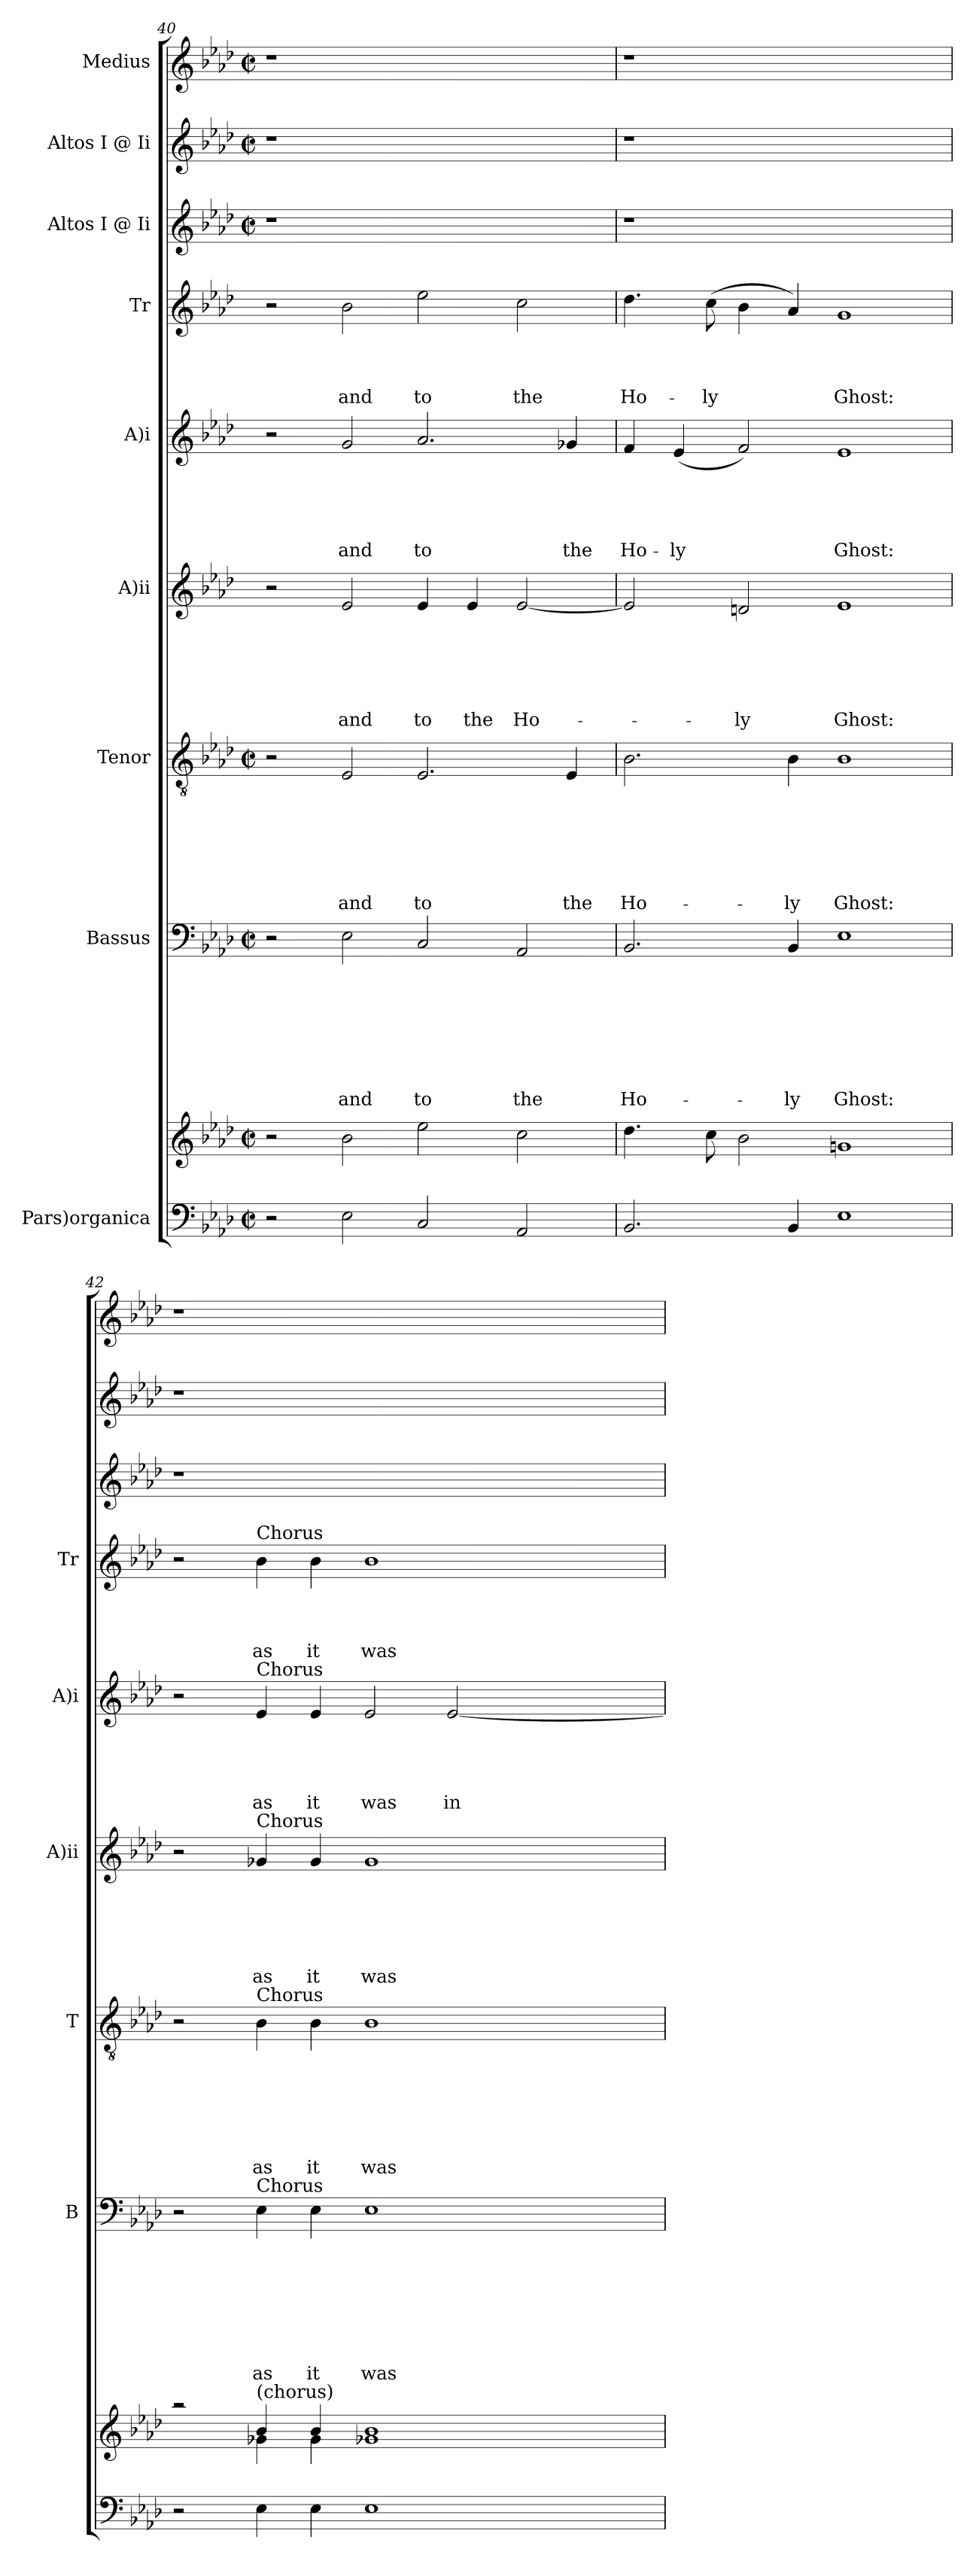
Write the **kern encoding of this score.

**kern	**kern	**kern	**text	**text	**text	**text	**text	**text	**text	**text	**kern	**text	**text	**text	**text	**text	**text	**text	**kern	**text	**text	**text	**text	**text	**text	**kern	**text	**text	**text	**text	**text	**kern	**text	**text	**text	**text	**kern	**kern	**kern
*part9	*part9	*part8	*part8	*part8	*part8	*part8	*part8	*part8	*part8	*part8	*part7	*part7	*part7	*part7	*part7	*part7	*part7	*part7	*part6	*part6	*part6	*part6	*part6	*part6	*part6	*part5	*part5	*part5	*part5	*part5	*part5	*part4	*part4	*part4	*part4	*part4	*part3	*part2	*part1
*staff10	*staff9	*staff8	*staff8	*staff8	*staff8	*staff8	*staff8	*staff8	*staff8	*staff8	*staff7	*staff7	*staff7	*staff7	*staff7	*staff7	*staff7	*staff7	*staff6	*staff6	*staff6	*staff6	*staff6	*staff6	*staff6	*staff5	*staff5	*staff5	*staff5	*staff5	*staff5	*staff4	*staff4	*staff4	*staff4	*staff4	*staff3	*staff2	*staff1
*I"Pars)organica	*	*I"Bassus	*	*	*	*	*	*	*	*	*I"Tenor	*	*	*	*	*	*	*	*I"A)ii	*	*	*	*	*	*	*I"A)i	*	*	*	*	*	*I"Tr	*	*	*	*	*I"Altos I @ Ii	*I"Altos I @ Ii	*I"Medius
*	*	*I'B	*	*	*	*	*	*	*	*	*I'T	*	*	*	*	*	*	*	*I'A)ii	*	*	*	*	*	*	*I'A)i	*	*	*	*	*	*I'Tr	*	*	*	*	*	*	*
!!LO:LB:g=z
*clefF4	*clefG2	*clefF4	*	*	*	*	*	*	*	*	*clefGv2	*	*	*	*	*	*	*	*clefG2	*	*	*	*	*	*	*clefG2	*	*	*	*	*	*clefG2	*	*	*	*	*clefG2	*clefG2	*clefG2
*k[b-e-a-d-]	*k[b-e-a-d-]	*k[b-e-a-d-]	*	*	*	*	*	*	*	*	*k[b-e-a-d-]	*	*	*	*	*	*	*	*k[b-e-a-d-]	*	*	*	*	*	*	*k[b-e-a-d-]	*	*	*	*	*	*k[b-e-a-d-]	*	*	*	*	*k[b-e-a-d-]	*k[b-e-a-d-]	*k[b-e-a-d-]
*A-:	*A-:	*A-:	*	*	*	*	*	*	*	*	*A-:	*	*	*	*	*	*	*	*A-:	*	*	*	*	*	*	*A-:	*	*	*	*	*	*A-:	*	*	*	*	*A-:	*A-:	*A-:
*M2/2	*M2/2	*M2/2	*	*	*	*	*	*	*	*	*M2/2	*	*	*	*	*	*	*	*	*	*	*	*	*	*	*	*	*	*	*	*	*	*	*	*	*	*M2/2	*M2/2	*M2/2
*met(c|)	*met(c|)	*met(c|)	*	*	*	*	*	*	*	*	*met(c|)	*	*	*	*	*	*	*	*	*	*	*	*	*	*	*	*	*	*	*	*	*	*	*	*	*	*met(c|)	*met(c|)	*met(c|)
=40	=40	=40	=40	=40	=40	=40	=40	=40	=40	=40	=40	=40	=40	=40	=40	=40	=40	=40	=40	=40	=40	=40	=40	=40	=40	=40	=40	=40	=40	=40	=40	=40	=40	=40	=40	=40	=40	=40	=40
2r	2r	2r	.	.	.	.	.	.	.	.	2r	.	.	.	.	.	.	.	2r	.	.	.	.	.	.	2r	.	.	.	.	.	2r	.	.	.	.	1r	1r	1r
!	!	!	!	!	!	!	!	!	!	!LO:LY:b	!	!	!	!	!	!	!	!LO:LY:b	!	!	!	!	!	!	!LO:LY:b	!	!	!	!	!	!LO:LY:b	!	!	!	!	!LO:LY:b	!	!	!
2E-\	2b-\	2E-\	.	.	.	.	.	.	.	and	2E-/	.	.	.	.	.	.	and	2e-/	.	.	.	.	.	and	2g/	.	.	.	.	and	2b-\	.	.	.	and	.	.	.
!	!	!	!	!	!	!	!	!	!	!LO:LY:b	!	!	!	!	!	!	!	!LO:LY:b	!	!	!	!	!	!	!LO:LY:b	!	!	!	!	!	!LO:LY:b	!	!	!	!	!LO:LY:b	!	!	!
2C/	2ee-\	2C/	.	.	.	.	.	.	.	to	2.E-/	.	.	.	.	.	.	to	4e-/	.	.	.	.	.	to	2.a-/	.	.	.	.	to	2ee-\	.	.	.	to	1ryy	1ryy	1ryy
!	!	!	!	!	!	!	!	!	!	!	!	!	!	!	!	!	!	!	!	!	!	!	!	!	!LO:LY:b	!	!	!	!	!	!	!	!	!	!	!	!	!	!
.	.	.	.	.	.	.	.	.	.	.	.	.	.	.	.	.	.	.	4e-/	.	.	.	.	.	the	.	.	.	.	.	.	.	.	.	.	.	.	.	.
!	!	!	!	!	!	!	!	!	!	!LO:LY:b	!	!	!	!	!	!	!	!	!	!	!	!	!	!	!LO:LY:b	!	!	!	!	!	!	!	!	!	!	!LO:LY:b	!	!	!
2AA-/	2cc\	2AA-/	.	.	.	.	.	.	.	the	.	.	.	.	.	.	.	.	[<2e-/	.	.	.	.	.	Ho-	.	.	.	.	.	.	2cc\	.	.	.	the	.	.	.
!	!	!	!	!	!	!	!	!	!	!	!	!	!	!	!	!	!	!LO:LY:b	!	!	!	!	!	!	!	!	!	!	!	!	!LO:LY:b	!	!	!	!	!	!	!	!
.	.	.	.	.	.	.	.	.	.	.	4E-/	.	.	.	.	.	.	the	.	.	.	.	.	.	.	4g-X/	.	.	.	.	the	.	.	.	.	.	.	.	.
=41	=41	=41	=41	=41	=41	=41	=41	=41	=41	=41	=41	=41	=41	=41	=41	=41	=41	=41	=41	=41	=41	=41	=41	=41	=41	=41	=41	=41	=41	=41	=41	=41	=41	=41	=41	=41	=41	=41	=41
!	!	!	!	!	!	!	!	!	!	!LO:LY:b	!	!	!	!	!	!	!	!LO:LY:b	!	!	!	!	!	!	!	!	!	!	!	!	!LO:LY:b	!	!	!	!	!LO:LY:b	!	!	!
2.BB-/	4.dd-\	2.BB-/	.	.	.	.	.	.	.	Ho-	2.B-\	.	.	.	.	.	.	Ho-	2e-/]	.	.	.	.	.	.	4f/	.	.	.	.	Ho-	4.dd-\	.	.	.	Ho-	1r	1r	1r
!	!	!	!	!	!	!	!	!	!	!	!	!	!	!	!	!	!	!	!	!	!	!	!	!	!	!	!	!	!	!	!LO:LY:b:rj	!	!	!	!	!	!	!	!
.	.	.	.	.	.	.	.	.	.	.	.	.	.	.	.	.	.	.	.	.	.	.	.	.	.	(<4e-/	.	.	.	.	-ly	.	.	.	.	.	.	.	.
!	!	!	!	!	!	!	!	!	!	!	!	!	!	!	!	!	!	!	!	!	!	!	!	!	!	!	!	!	!	!	!	!	!	!	!	!LO:LY:b	!	!	!
.	8cc\	.	.	.	.	.	.	.	.	.	.	.	.	.	.	.	.	.	.	.	.	.	.	.	.	.	.	.	.	.	.	(>8cc\	.	.	.	-ly	.	.	.
!	!	!	!	!	!	!	!	!	!	!	!	!	!	!	!	!	!	!	!	!	!	!	!	!	!LO:LY:b	!	!	!	!	!	!	!	!	!	!	!	!	!	!
.	2b-\	.	.	.	.	.	.	.	.	.	.	.	.	.	.	.	.	.	2dn/	.	.	.	.	.	-ly	2f/)	.	.	.	.	.	4b-\	.	.	.	.	.	.	.
!	!	!	!	!	!	!	!	!	!	!LO:LY:b	!	!	!	!	!	!	!	!LO:LY:b	!	!	!	!	!	!	!	!	!	!	!	!	!	!	!	!	!	!	!	!	!
4BB-/	.	4BB-/	.	.	.	.	.	.	.	-ly	4B-\	.	.	.	.	.	.	-ly	.	.	.	.	.	.	.	.	.	.	.	.	.	4a-/)	.	.	.	.	.	.	.
!	!	!	!	!	!	!	!	!	!	!LO:LY:b	!	!	!	!	!	!	!	!LO:LY:b	!	!	!	!	!	!	!LO:LY:b	!	!	!	!	!	!LO:LY:b	!	!	!	!	!LO:LY:b	!	!	!
1E-	1gn	1E-	.	.	.	.	.	.	.	Ghost:	1B-	.	.	.	.	.	.	Ghost:	1e-	.	.	.	.	.	Ghost:	1e-	.	.	.	.	Ghost:	1g	.	.	.	Ghost:	1ryy	1ryy	1ryy
=42	=42	=42	=42	=42	=42	=42	=42	=42	=42	=42	=42	=42	=42	=42	=42	=42	=42	=42	=42	=42	=42	=42	=42	=42	=42	=42	=42	=42	=42	=42	=42	=42	=42	=42	=42	=42	=42	=42	=42
*	*^	*	*	*	*	*	*	*	*	*	*	*	*	*	*	*	*	*	*	*	*	*	*	*	*	*	*	*	*	*	*	*	*	*	*	*	*	*	*
2r	2raa	2ryy	2r	.	.	.	.	.	.	.	.	2r	.	.	.	.	.	.	.	2r	.	.	.	.	.	.	2r	.	.	.	.	.	2r	.	.	.	.	1r	1r	1r
!	!	!	!	!	!	!	!	!	!	!	!	!	!	!	!	!	!	!	!	!	!	!	!	!	!	!	!	!	!	!	!	!	!LO:TX:a:t=Chorus	!	!	!	!	!	!	!
!	!	!	!	!	!	!	!	!	!	!	!	!	!	!	!	!	!	!	!	!	!	!	!	!	!	!	!LO:TX:a:t=Chorus	!	!	!	!	!	!	!	!	!	!	!	!	!
!	!	!	!	!	!	!	!	!	!	!	!	!	!	!	!	!	!	!	!	!LO:TX:a:t=Chorus	!	!	!	!	!	!	!	!	!	!	!	!	!	!	!	!	!	!	!	!
!	!	!	!	!	!	!	!	!	!	!	!	!LO:TX:a:t=Chorus	!	!	!	!	!	!	!	!	!	!	!	!	!	!	!	!	!	!	!	!	!	!	!	!	!	!	!	!
!	!	!	!LO:TX:a:t=Chorus	!	!	!	!	!	!	!	!	!	!	!	!	!	!	!	!	!	!	!	!	!	!	!	!	!	!	!	!	!	!	!	!	!	!	!	!	!
!	!LO:TX:a:t=(chorus)	!	!	!	!	!	!	!	!	!	!	!	!	!	!	!	!	!	!	!	!	!	!	!	!	!	!	!	!	!	!	!	!	!	!	!	!	!	!	!
!	!	!	!	!	!	!	!	!	!	!	!LO:LY:b	!	!	!	!	!	!	!	!LO:LY:b	!	!	!	!	!	!	!LO:LY:b	!	!	!	!	!	!LO:LY:b	!	!	!	!	!LO:LY:b	!	!	!
4E-\	4b-/	4g-X\	4E-\	.	.	.	.	.	.	.	as	4B-\	.	.	.	.	.	.	as	4g-X/	.	.	.	.	.	as	4e-/	.	.	.	.	as	4b-\	.	.	.	as	.	.	.
!	!	!	!	!	!	!	!	!	!	!	!LO:LY:b	!	!	!	!	!	!	!	!LO:LY:b	!	!	!	!	!	!	!LO:LY:b	!	!	!	!	!	!LO:LY:b	!	!	!	!	!LO:LY:b	!	!	!
4E-\	4b-/	4g-\	4E-\	.	.	.	.	.	.	.	it	4B-\	.	.	.	.	.	.	it	4g-/	.	.	.	.	.	it	4e-/	.	.	.	.	it	4b-\	.	.	.	it	.	.	.
!	!	!	!	!	!	!	!	!	!	!	!LO:LY:b	!	!	!	!	!	!	!	!LO:LY:b	!	!	!	!	!	!	!LO:LY:b	!	!	!	!	!	!LO:LY:b	!	!	!	!	!LO:LY:b	!	!	!
1E-	1b-	1g-X	1E-	.	.	.	.	.	.	.	was	1B-	.	.	.	.	.	.	was	1g-	.	.	.	.	.	was	2e-/	.	.	.	.	was	1b-	.	.	.	was	1ryy	1ryy	1ryy
!	!	!	!	!	!	!	!	!	!	!	!	!	!	!	!	!	!	!	!	!	!	!	!	!	!	!	!	!	!	!	!	!LO:LY:b	!	!	!	!	!	!	!	!
.	.	.	.	.	.	.	.	.	.	.	.	.	.	.	.	.	.	.	.	.	.	.	.	.	.	.	[<2e-/	.	.	.	.	in	.	.	.	.	.	.	.	.
*	*v	*v	*	*	*	*	*	*	*	*	*	*	*	*	*	*	*	*	*	*	*	*	*	*	*	*	*	*	*	*	*	*	*	*	*	*	*	*	*	*
=	=	=	=	=	=	=	=	=	=	=	=	=	=	=	=	=	=	=	=	=	=	=	=	=	=	=	=	=	=	=	=	=	=	=	=	=	=	=	=
*-	*-	*-	*-	*-	*-	*-	*-	*-	*-	*-	*-	*-	*-	*-	*-	*-	*-	*-	*-	*-	*-	*-	*-	*-	*-	*-	*-	*-	*-	*-	*-	*-	*-	*-	*-	*-	*-	*-	*-
